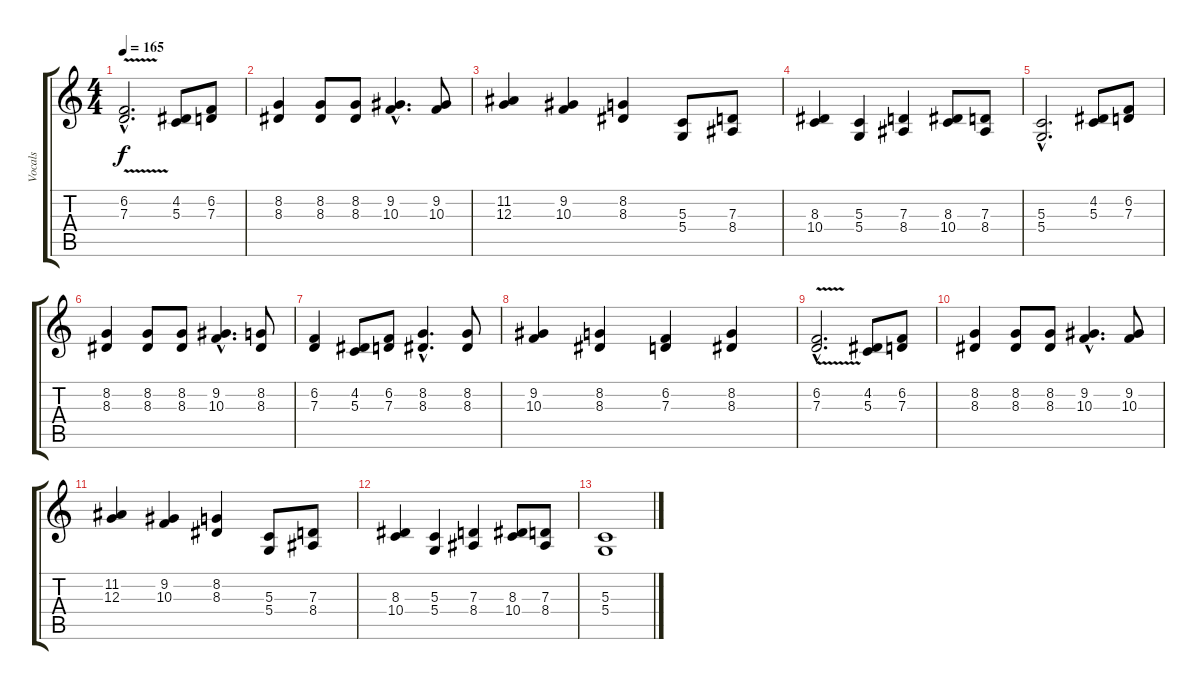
\track ("Vocals" "Vocals") {instrument cello}
\staff {score tabs}
\tuning (E4 B3 G3 D3 A2 E2) {hide}
\ts (4 4)
\tempo 165
\clef g2
\ks c
(6.2{v hac} 7.3{hac}).2{d dy f} (4.2 5.3).8 (6.2 7.3).8 |
(8.2 8.3).4 (8.2 8.3).8 (8.2 8.3).8 (9.2{hac} 10.3{hac}).4{d} (9.2 10.3).8 |
(11.2 12.3).4 (9.2 10.3).4 (8.2 8.3).4 (5.3 5.4).8 (7.3 8.4).8 |
(8.3 10.4).4 (5.3 5.4).4 (7.3 8.4).4 (8.3 10.4).8 (7.3 8.4).8 |
(5.3{hac} 5.4{hac}).2{d} (4.2 5.3).8 (6.2 7.3).8 |
(8.2 8.3).4 (8.2 8.3).8 (8.2 8.3).8 (9.2{hac} 10.3{hac}).4{d} (8.2 8.3).8 |
(6.2 7.3).4 (4.2 5.3).8 (6.2 7.3).8 (8.2{hac} 8.3{hac}).4{d} (8.2 8.3).8 |
(9.2 10.3).4 (8.2 8.3).4 (6.2 7.3).4 (8.2 8.3).4 |
(6.2{v hac} 7.3{hac}).2{d} (4.2 5.3).8 (6.2 7.3).8 |
(8.2 8.3).4 (8.2 8.3).8 (8.2 8.3).8 (9.2{hac} 10.3{hac}).4{d} (9.2 10.3).8 |
(11.2 12.3).4 (9.2 10.3).4 (8.2 8.3).4 (5.3 5.4).8 (7.3 8.4).8 |
(8.3 10.4).4 (5.3 5.4).4 (7.3 8.4).4 (8.3 10.4).8 (7.3 8.4).8 |
(5.3 5.4).1
